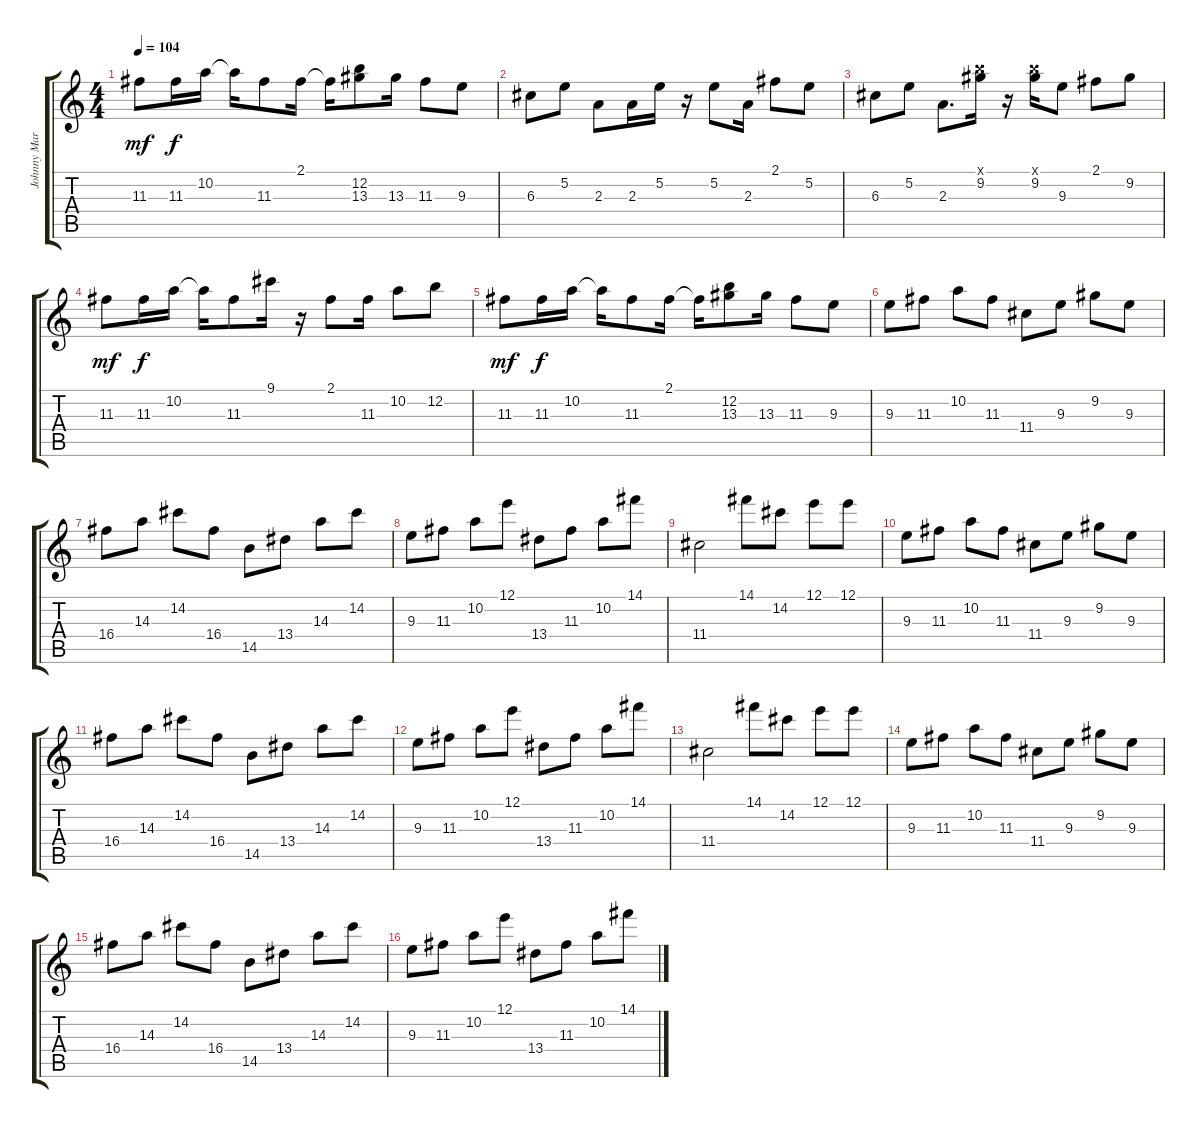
\track ("Johnny Marr|Lead 1" "Johnny Mar") {instrument electricguitarclean}
\staff {score tabs}
\tuning (E4 B3 G3 D3 A2 E2) {hide}
\ts (4 4)
\tempo 104
\clef g2
\ks c
11.3.8{dy mf} 11.3.16{dy f} 10.2.16 10.2{t}.16 11.3.8 2.1.16 2.1{t}.16 (12.2 13.3).8 13.3.16 11.3.8 9.3.8 |
6.3.8 5.2.8 2.3.8 2.3.16 5.2.16 r.16 5.2.8 2.3.16 2.1.8 5.2.8 |
6.3.8 5.2.8 2.3.8{d} (7.1{x} 9.2).16 r.16 (7.1{x} 9.2).16 9.3.8 2.1.8 9.2.8 |
11.3.8{dy mf} 11.3.16{dy f} 10.2.16 10.2{t}.16 11.3.8 9.1.16 r.16 2.1.8 11.3.16 10.2.8 12.2.8 |
11.3.8{dy mf} 11.3.16{dy f} 10.2.16 10.2{t}.16 11.3.8 2.1.16 2.1{t}.16 (12.2 13.3).8 13.3.16 11.3.8 9.3.8 |
9.3.8 11.3.8 10.2.8 11.3.8 11.4.8 9.3.8 9.2.8 9.3.8 |
16.4.8 14.3.8 14.2.8 16.4.8 14.5.8 13.4.8 14.3.8 14.2.8 |
9.3.8 11.3.8 10.2.8 12.1.8 13.4.8 11.3.8 10.2.8 14.1.8 |
11.4.2 14.1.8 14.2.8 12.1.8 12.1.8 |
9.3.8 11.3.8 10.2.8 11.3.8 11.4.8 9.3.8 9.2.8 9.3.8 |
16.4.8 14.3.8 14.2.8 16.4.8 14.5.8 13.4.8 14.3.8 14.2.8 |
9.3.8 11.3.8 10.2.8 12.1.8 13.4.8 11.3.8 10.2.8 14.1.8 |
11.4.2 14.1.8 14.2.8 12.1.8 12.1.8 |
9.3.8 11.3.8 10.2.8 11.3.8 11.4.8 9.3.8 9.2.8 9.3.8 |
16.4.8 14.3.8 14.2.8 16.4.8 14.5.8 13.4.8 14.3.8 14.2.8 |
9.3.8 11.3.8 10.2.8 12.1.8 13.4.8 11.3.8 10.2.8 14.1.8
